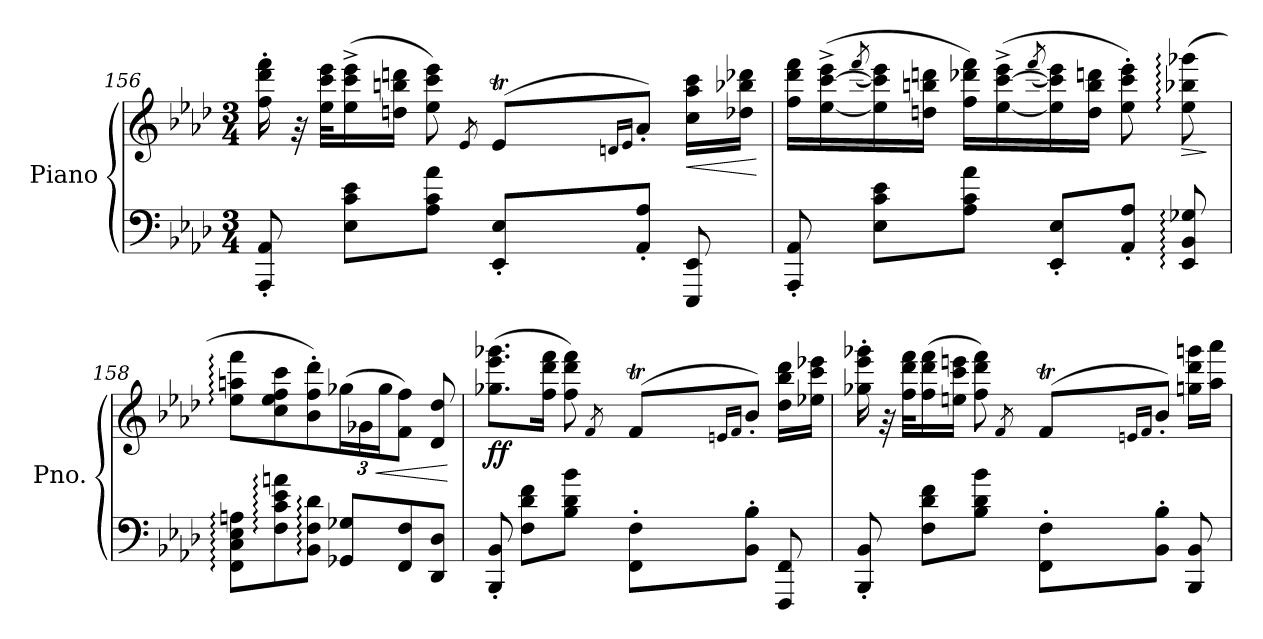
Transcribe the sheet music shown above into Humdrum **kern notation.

**kern	**kern	**dynam
*part1	*part1	*part1
*staff2	*staff1	*staff1/2
*I"Piano	*	*
*I'Pno.	*	*
!!LO:LB:g=z
*clefF4	*clefG2	*
*k[b-e-a-d-]	*k[b-e-a-d-]	*
*M3/4	*M3/4	*
=156	=156	=156
*	*^	*
8AAA-/' 8AA-/'	16ryy	16ff\' 16ddd-\' 16fff\'	.
.	32rg	32ryy	.
.	32ryy	32ee-\ 32ccc\ 32eee-\KLL	.
8E-\ 8c\ 8e-\L	8ryy	(>16ee-\^ 16ccc\^ 16eee-\^	.
.	.	16ddn\ 16bbn\ 16dddn\JJ	.
8A-\ 8c\ 8a-\J	8ryy	8ee-\ 8ccc\ 8eee-\)	.
.	8qe-/	.	.
8EE-/' 8E-/'L	(8e-T/L	32fyy	.
.	.	32e-yy	.
.	.	32fyy	.
.	.	32e-yy	.
.	16qdn/LL	.	.
.	16qe-/JJ	.	.
8AA-/' 8A-/'J	8a-'/J)	4ryy	.
!	!	!	!LO:HP:b
8EEE-/ 8EE-/	16cc\ 16aa-\ 16ccc\LL	.	<
.	16dd-X\ 16bb-X\ 16ddd-X\JJ	.	.
*	*v	*v	*
.	.	[
!!LO:LB:g=z
=157	=157	=157
8AAA-/' 8AA-/'	16ff\ 16ddd-\ 16fff\LL	.
.	([16ee-\^ [16ccc\^ 16eee-\^	.
.	(>8qfff/	.
8E-\ 8c\ 8e-\L	16ee-\] 16ccc\] 16eee-\)	.
.	16ddn\ 16bbn\ 16dddn\JJ	.
8A-\ 8c\ 8a-\J	16ff\ 16ddd-X\ 16fff\LL)	.
.	([16ee-\^ [16ccc\^ 16eee-\^	.
.	(>8qfff/	.
8EE-/' 8E-/'L	16ee-\] 16ccc\] 16eee-\)	.
.	16dd\ 16bb\ 16dddn\JJ	.
8AA-/' 8A-/'J	8ee-\' 8ccc\' 8eee-\')	.
!	!	!LO:HP:b
8EE-/: 8BB-/: 8G-X/:	(8ee-\: 8bb-X\: 8ggg-X\:	>
.	.	]
=158	=158	=158
8FF\: 8C\: 8E-\: 8An\:L	8ee-\: 8aan\: 8fff\:L	.
8F\: 8c\: 8e-\: 8an\:	8cc\ 8ee-\ 8ff\ 8ccc\	.
8BB-\: 8F\: 8d-\:J	8b-\' 8ff\' 8ddd-\')	.
*	*Xbrackettup	*
8GG-X/ 8G-X/L	(>24gg-X\L	.
.	24g-X\	.
!	!	!LO:HP:b
.	24gg-\J	<
8FF/ 8F/	8f\ 8ff\J)	.
8DD-/ 8D-/J	8d-/ 8dd-/	.
.	.	[
!!LO:LB:g=z
=159	=159	=159
*	*^	*
!	!	!	!LO:DY:b
8BBB-/' 8BB-/'	(>8.gg-X\ 8.eee-\ 8.ggg-X\L	4.ryy	ff
8F\ 8d-\ 8f\L	.	.	.
.	16ff\ 16ddd-\ 16fff\Jk	.	.
8B-\ 8d-\ 8b-\J	8ff\ 8ddd-\ 8fff\)	.	.
.	8qf/	.	.
8FF\' 8F\'L	(8fT/L	32g-Xyy	.
.	.	32fyy	.
.	.	32g-yy	.
.	.	32fyy	.
.	16qen/LL	.	.
.	16qf/JJ	.	.
8BB-\' 8B-\'J	8b-'/J)	4ryy	.
8FFF/ 8FF/	16dd-\ 16bb-\ 16ddd-\LL	.	.
.	16ee-X\ 16ccc\ 16eee-X\JJ	.	.
!!LO:PB:g=z	!!
=160	=160	=160	=160
8BBB-/' 8BB-/'	16ryy	16gg-X\' 16eee-\' 16ggg-X\'	.
.	32rg	32ryy	.
.	32ryy	32ff\ 32ddd-\ 32fff\KLL	.
8F\ 8d-\ 8f\L	8ryy	(>16ff\ 16ddd-\ 16fff\	.
.	.	16een\ 16ccc\ 16eeen\JJ	.
8B-\ 8d-\ 8b-\J	8ryy	8ff\ 8ddd-\ 8fff\)	.
.	8qf/	.	.
8FF\' 8F\'L	(8fT/L	32g-Xyy	.
.	.	32fyy	.
.	.	32g-yy	.
.	.	32fyy	.
.	16qen/LL	.	.
.	16qf/JJ	.	.
8BB-\' 8B-\'J	8b-'/J)	8ryy	.
8BBB-/ 8BB-/	8ryy	16ggn\ 16ddd-\ 16gggn\LL	.
.	.	16aa-\ 16aaa-\JJ	.
*	*v	*v	*
=	=	=
*-	*-	*-
